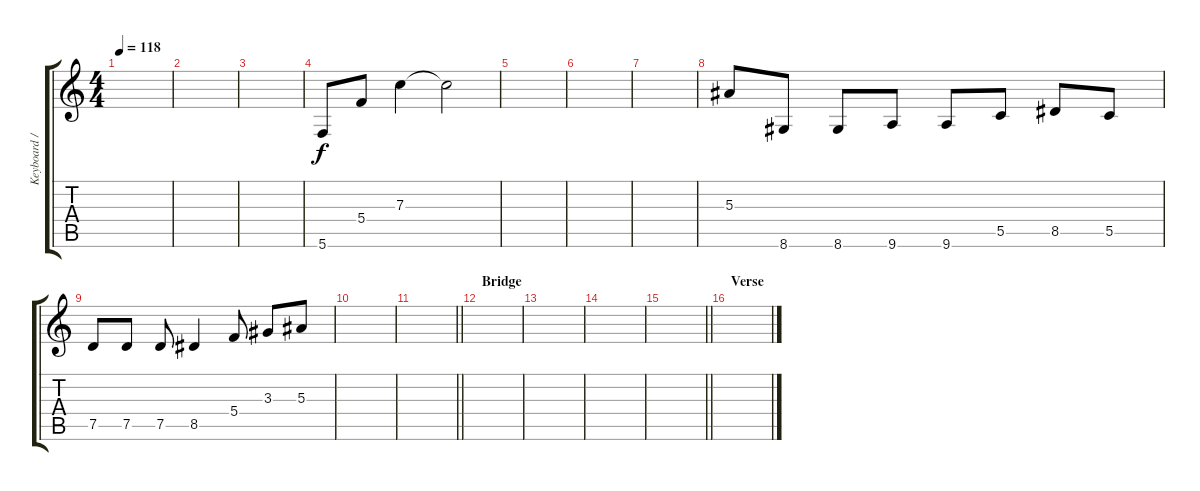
\track ("Keyboard / Background Guitar (Chris Robe" "Keyboard /") {instrument overdrivenguitar}
\staff {score tabs}
\tuning (D4 A3 F3 C3 G2 C2) {hide}
\ts (4 4)
\tempo 118
\clef g2
\ks c
|
|
|
5.6.8{instrument electricguitarmuted} 5.4.8 7.3.4 7.3{t}.2 |
|
|
|
5.3.8{volume 6 instrument overdrivenguitar} 8.6.8 8.6.8 9.6.8 9.6.8 5.5.8 8.5.8 5.5.8 |
7.5.8 7.5.8 7.5.8 8.5.4 5.4.8 3.3.8 5.3.8 |
|
\barLineRight lightlight
|
\section ("" "Bridge")
|
|
|
\barLineRight lightlight
|
\section ("" "Verse")
